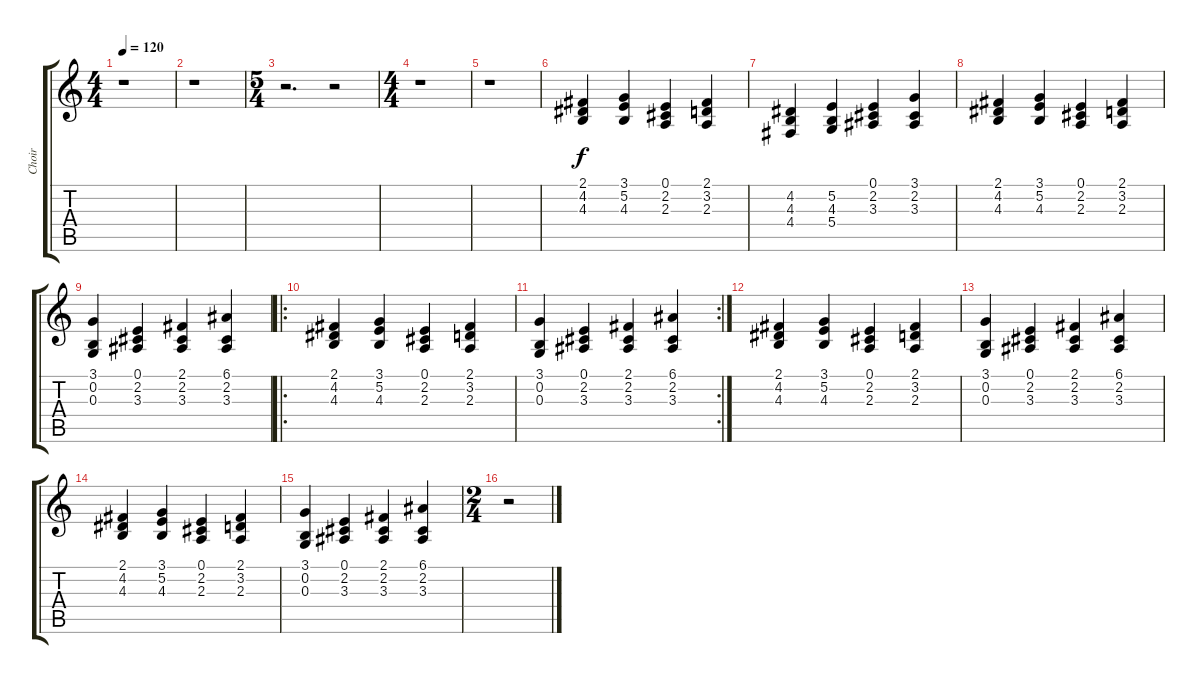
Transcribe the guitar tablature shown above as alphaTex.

\track ("Choir" "Choir") {instrument pad4choir}
\staff {score tabs}
\tuning (E4 B3 G3 D3 A2 E2) {hide}
\ts (4 4)
\tempo 120
\clef g2
\ks c
r.1{dy f} |
r.1 |
\ts (5 4)
r.2{d} r.2 |
\ts (4 4)
r.1 |
r.1 |
(2.1 4.2 4.3).4 (3.1 5.2 4.3).4 (0.1 2.2 2.3).4 (2.1 3.2 2.3).4 |
(4.2 4.3 4.4).4 (5.2 4.3 5.4).4 (0.1 2.2 3.3).4 (3.1 2.2 3.3).4 |
(2.1 4.2 4.3).4 (3.1 5.2 4.3).4 (0.1 2.2 2.3).4 (2.1 3.2 2.3).4 |
(3.1 0.2 0.3).4 (0.1 2.2 3.3).4 (2.1 2.2 3.3).4 (6.1 2.2 3.3).4 |
\ro
(2.1 4.2 4.3).4 (3.1 5.2 4.3).4 (0.1 2.2 2.3).4 (2.1 3.2 2.3).4 |
\rc 2
(3.1 0.2 0.3).4 (0.1 2.2 3.3).4 (2.1 2.2 3.3).4 (6.1 2.2 3.3).4 |
(2.1 4.2 4.3).4 (3.1 5.2 4.3).4 (0.1 2.2 2.3).4 (2.1 3.2 2.3).4 |
(3.1 0.2 0.3).4 (0.1 2.2 3.3).4 (2.1 2.2 3.3).4 (6.1 2.2 3.3).4 |
(2.1 4.2 4.3).4 (3.1 5.2 4.3).4 (0.1 2.2 2.3).4 (2.1 3.2 2.3).4 |
(3.1 0.2 0.3).4 (0.1 2.2 3.3).4 (2.1 2.2 3.3).4 (6.1 2.2 3.3).4 |
\ts (2 4)
r.2
